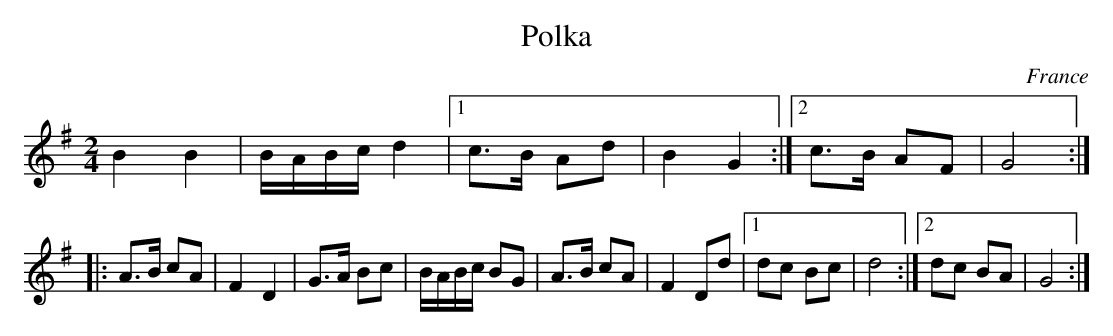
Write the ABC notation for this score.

X:1
T:Polka
M:2/4
O:France
K:G major
B4B4|BABcd4 |1 c3B A2d2|B4G4 :|2 c3B A2F2|G8::
A3B c2A2|F4D4|G3A B2c2|BABc B2G2|\
A3B c2A2|F4D2d2|1d2c2 B2c2|d8:|2d2c2 B2A2|G8:|
